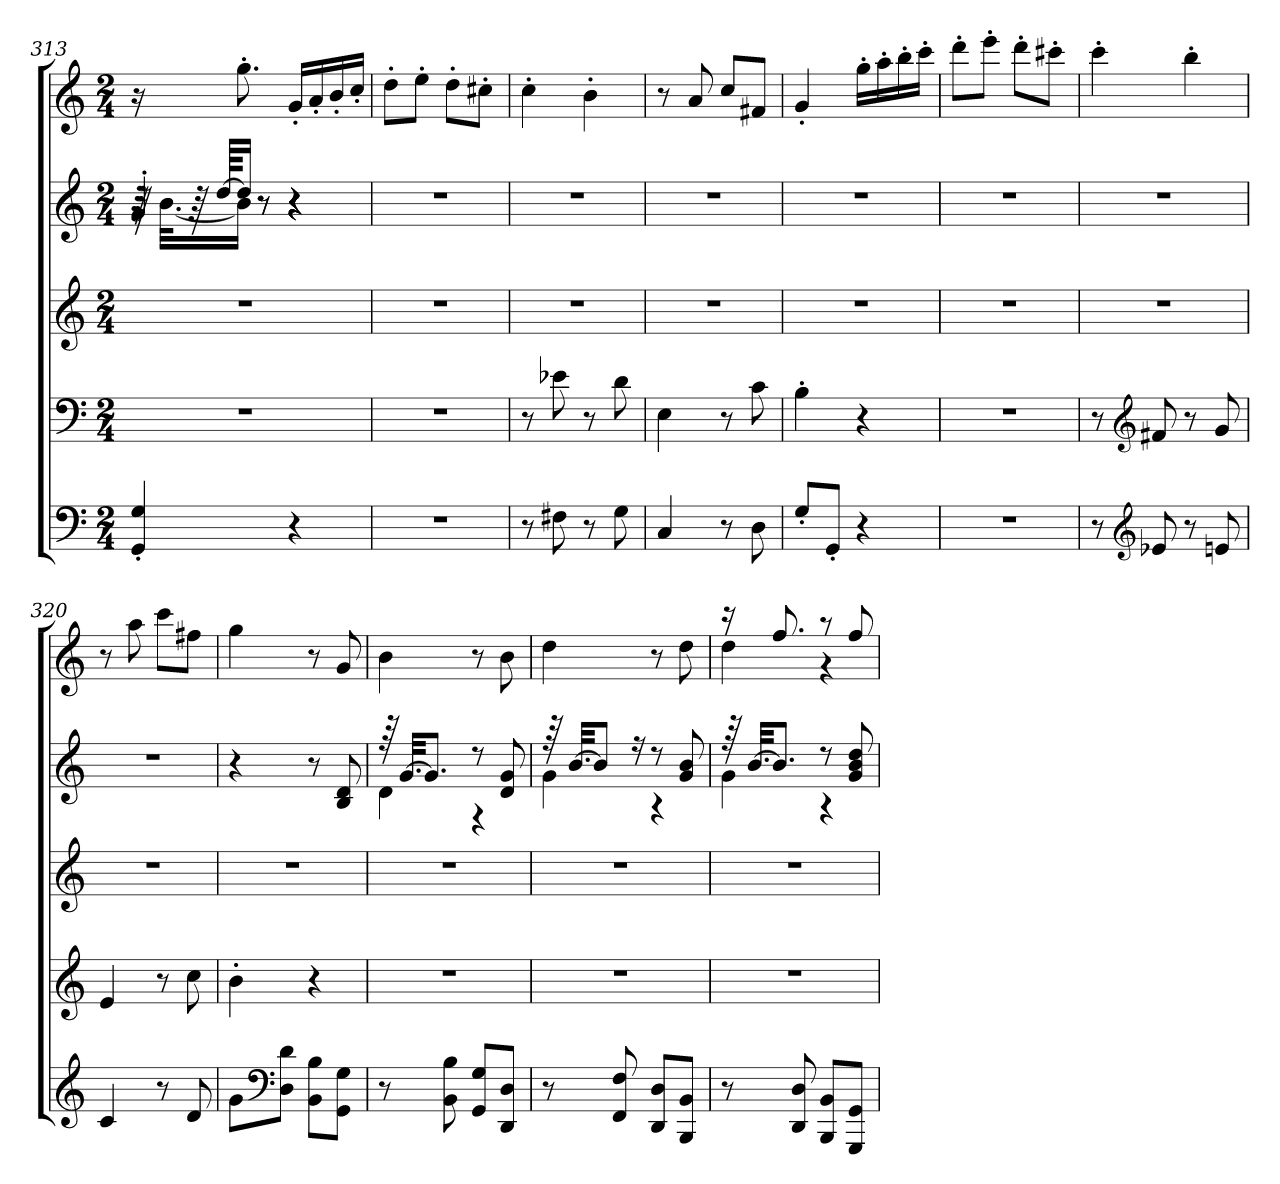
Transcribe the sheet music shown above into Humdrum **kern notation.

**kern	**kern	**kern	**kern	**kern
*part5	*part4	*part3	*part2	*part1
*staff5	*staff4	*staff3	*staff2	*staff1
*clefF4	*clefF4	*clefG2	*clefG2	*clefG2
*k[]	*k[]	*k[]	*k[]	*k[]
*M2/4	*M2/4	*M2/4	*M2/4	*M2/4
*MM91	*MM91	*MM91	*MM91	*MM91
=313	=313	=313	=313	=313
*	*	*	*^	*
*	*	*	*	*^	*
4GG/' 4G/'	2r	2r	32r	64r	4g'/	16r
.	.	.	.	[32.b\KLL	.	.
.	.	.	64r	.	.	.
.	.	.	[64dd/KKLL	.	.	.
.	.	.	16dd/JJ]	16b\JJ]	.	8.gg'\
.	.	.	8r	8r	.	.
*	*	*	*	*	*	*MM100
4r	.	.	4r	4r	4r	16g'/LL
.	.	.	.	.	.	16a'/
.	.	.	.	.	.	16b'/
.	.	.	.	.	.	16cc'/JJ
*	*	*	*v	*v	*v	*
=314	=314	=314	=314	=314
2r	2r	2r	2r	8dd'\L
.	.	.	.	8ee'\J
.	.	.	.	8dd'\L
.	.	.	.	8cc#X'\J
=315	=315	=315	=315	=315
8r	8r	2r	2r	4cc'\
8F#X\	8e-X\	.	.	.
8r	8r	.	.	4b'\
8G\	8d\	.	.	.
=316	=316	=316	=316	=316
4C/	4E\	2r	2r	8r
.	.	.	.	8a/
8r	8r	.	.	8cc/L
8D\	8c\	.	.	8f#X/J
!!LO:LB:g=z
=317	=317	=317	=317	=317
8G'/L	4B'\	2r	2r	4g'/
8GG'/J	.	.	.	.
*	*	*	*	*MM100
4r	4r	.	.	16gg'\LL
.	.	.	.	16aa'\
.	.	.	.	16bb'\
.	.	.	.	16ccc'\JJ
=318	=318	=318	=318	=318
2r	2r	2r	2r	8ddd'\L
.	.	.	.	8eee'\J
.	.	.	.	8ddd'\L
.	.	.	.	8ccc#X'\J
=319	=319	=319	=319	=319
8r	8r	2r	2r	4ccc'\
*clefG2	*clefG2	*	*	*
8e-X/	8f#X/	.	.	.
8r	8r	.	.	4bb'\
8en/	8g/	.	.	.
=320	=320	=320	=320	=320
4c/	4e/	2r	2r	8r
.	.	.	.	8aa\
8r	8r	.	.	8ccc\L
8d/	8cc\	.	.	8ff#X\J
=321	=321	=321	=321	=321
*	*	*	*	*MM100
8g\L	4b'\	2r	4r	4gg\
*clefF4	*	*	*	*
8D\ 8d\J	.	.	.	.
8BB\ 8B\L	4r	.	8r	8r
8GG\ 8G\J	.	.	8B/ 8d/	8g/
!!LO:PB:g=z
=322	=322	=322	=322	=322
*	*	*	*^	*
8r	2r	2r	64r	4d\	4b\
.	.	.	[32.g/KKL	.	.
.	.	.	8.g/J]	.	.
8BB\ 8B\	.	.	.	.	.
8GG/ 8G/L	.	.	8r	4r	8r
8DD/ 8D/J	.	.	8d/ 8g/	.	8b\
=323	=323	=323	=323	=323	=323
8r	2r	2r	64r	4g\	4dd\
.	.	.	[32.b/KKL	.	.
.	.	.	8b/J]	.	.
8FF/ 8F/	.	.	.	.	.
.	.	.	16r	.	.
8DD/ 8D/L	.	.	8r	4r	8r
8BBB/ 8BB/J	.	.	8g/ 8b/	.	8dd\
=324	=324	=324	=324	=324	=324
*	*	*	*	*	*^
8r	2r	2r	64r	4g\	16r	4dd\
.	.	.	[32.b/KKL	.	.	.
.	.	.	8.b/J]	.	8.ff/	.
8DD/ 8D/	.	.	.	.	.	.
8BBB/ 8BB/L	.	.	8r	4r	8r	4r
8GGG/ 8GG/J	.	.	8g/ 8b/ 8dd/	.	8ff/	.
*	*	*	*v	*v	*	*
*	*	*	*	*v	*v
=	=	=	=	=
*-	*-	*-	*-	*-
